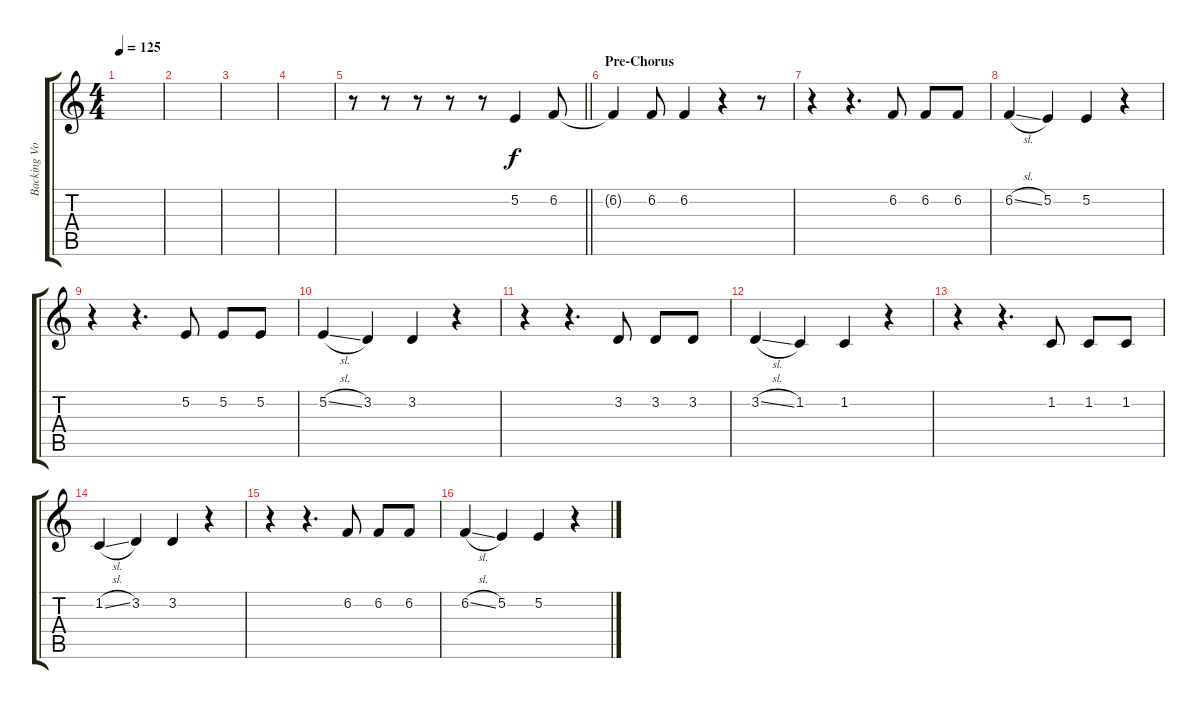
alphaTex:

\track ("Backing Vocals (John Frusciante)" "Backing Vo") {instrument oboe}
\staff {score tabs}
\tuning (E4 B3 G3 D3 A2 E2) {hide}
\ts (4 4)
\tempo 125
\clef g2
\ks c
|
|
|
|
\barLineRight lightlight
r.8 r.8 r.8 r.8 r.8 5.2.4 6.2.8 |
\section ("" "Pre-Chorus")
6.2{t}.4 6.2.8 6.2.4 r.4 r.8 |
r.4 r.4{d} 6.2.8 6.2.8 6.2.8 |
6.2{sl}.4 5.2.4 5.2.4 r.4 |
r.4 r.4{d} 5.2.8 5.2.8 5.2.8 |
5.2{sl}.4 3.2.4 3.2.4 r.4 |
r.4 r.4{d} 3.2.8 3.2.8 3.2.8 |
3.2{sl}.4 1.2.4 1.2.4 r.4 |
r.4 r.4{d} 1.2.8 1.2.8 1.2.8 |
1.2{sl}.4 3.2.4 3.2.4 r.4 |
r.4 r.4{d} 6.2.8 6.2.8 6.2.8 |
6.2{sl}.4 5.2.4 5.2.4 r.4
